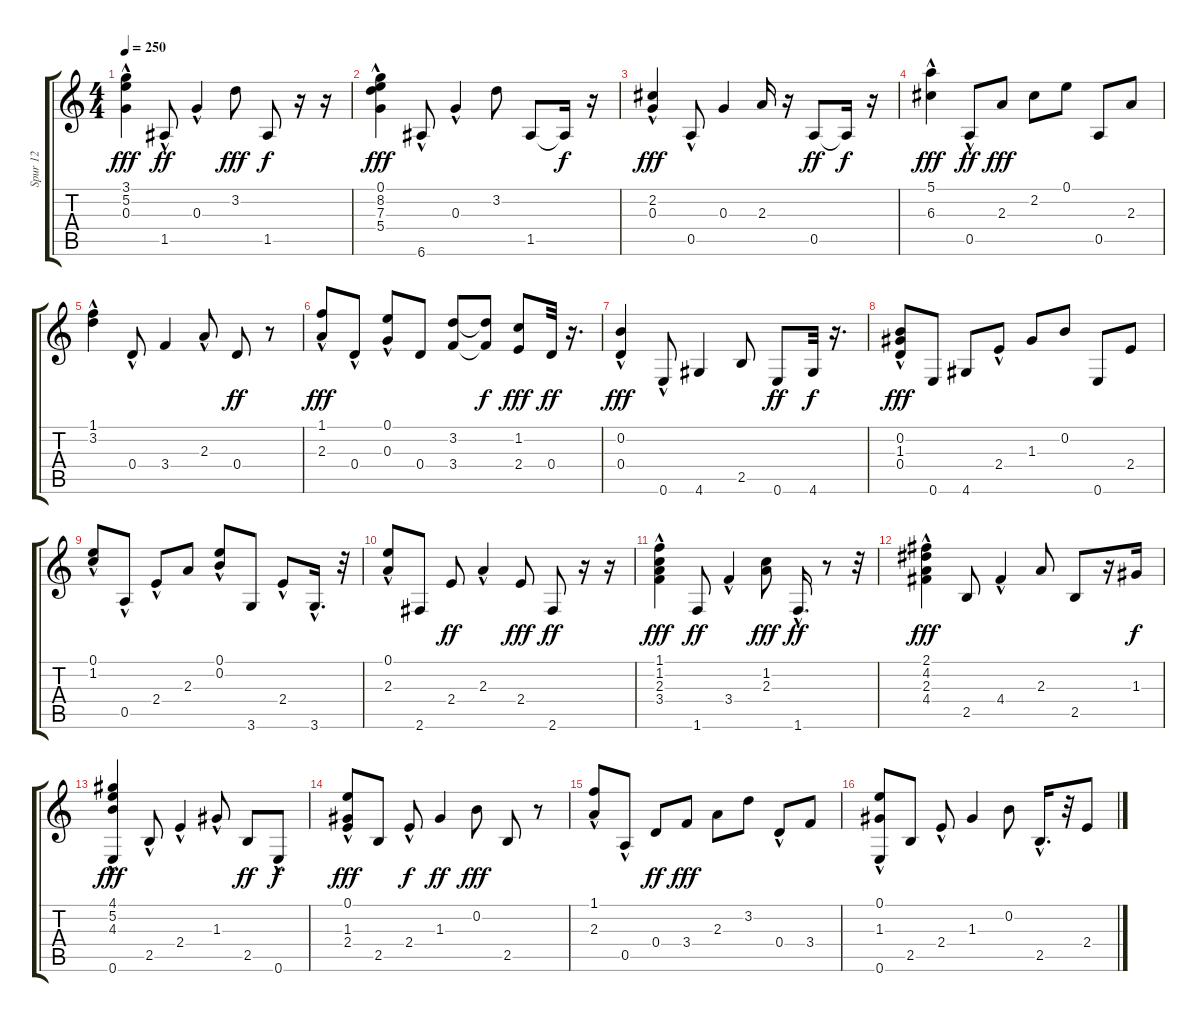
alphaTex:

\track ("Spur 12" "Spur 12") {instrument acousticguitarsteel}
\staff {score tabs}
\tuning (E4 B3 G3 D3 A2 E2) {hide}
\ts (4 4)
\tempo 250
\clef g2
\ks c
(3.1{hac} 5.2{hac} 0.3).4{dy fff} 1.5{hac}.8{dy ff} 0.3{hac}.4 3.2.8{dy fff} 1.5.8{dy f} r.16 r.16 |
(0.1 8.2{hac} 7.3{hac} 5.4).4{dy fff} 6.6{hac}.8 0.3{hac}.4 3.2.8 1.5.8 1.5{t}.16{dy f} r.16 |
(2.2{hac} 0.3).4{dy fff} 0.5{hac}.8 0.3.4 2.3.16 r.16 0.5.8{dy ff} 0.5{t}.16{dy f} r.16 |
(5.1 6.3{hac}).4{dy fff} 0.5{hac}.8{dy ff} 2.3.8{dy fff} 2.2.8 0.1.8 0.5.8 2.3.8 |
(1.1{hac} 3.2{hac}).4 0.4{hac}.8 3.4.4 2.3{hac}.8 0.4.8{dy ff} r.8 |
(1.1 2.3{hac}).8{dy fff} 0.4{hac}.8 (0.1{hac} 0.3).8 0.4.8 (3.2 3.4).8 (3.2{t} 3.4{t}).8{dy f} (1.2 2.4).8{dy fff} 0.4.32{dy ff} r.16{d} |
(0.2{hac} 0.4).4{dy fff} 0.6{hac}.8 4.6.4 2.5.8 0.6.8{dy ff} 4.6.32{dy f} r.16{d} |
(0.2{hac} 1.3{hac} 0.4).8{dy fff} 0.6.8 4.6.8 2.4{hac}.8 1.3.8 0.2.8 0.6.8 2.4.8 |
(0.1{hac} 1.2{hac}).8 0.5{hac}.8 2.4{hac}.8 2.3.8 (0.1{hac} 0.2{hac}).8 3.6.8 2.4{hac}.8 3.6{hac}.16{d} r.32 |
(0.1{hac} 2.3).8 2.6.8 2.4.8{dy ff} 2.3{hac}.4 2.4.8{dy fff} 2.6.8{dy ff} r.16 r.16 |
(1.1 1.2 2.3{hac} 3.4).4{dy fff} 1.6.8{dy ff} 3.4{hac}.4 (1.2 2.3).8{dy fff} 1.6{hac}.16{d dy ff} r.8 r.32 |
(2.1{hac} 4.2{hac} 2.3{hac} 4.4).4{dy fff} 2.5.8 4.4{hac}.4 2.3.8 2.5.8 r.16 1.3.16{dy f} |
(4.1{hac} 5.2{hac} 4.3{hac} 0.6{hac}).4{dy fff} 2.5{hac}.8 2.4{hac}.4 1.3{hac}.8 2.5.8{dy ff} 0.6{hac}.8{dy f} |
(0.1{hac} 1.3 2.4).8{dy fff} 2.5.8 2.4{hac}.8{dy f} 1.3.4{dy ff} 0.2.8{dy fff} 2.5.8 r.8 |
(1.1{hac} 2.3{hac}).8 0.5{hac}.8 0.4.8{dy ff} 3.4.8{dy fff} 2.3.8 3.2.8 0.4{hac}.8 3.4.8 |
(0.1{hac} 1.3 0.6{hac}).8 2.5.8 2.4{hac}.8 1.3.4 0.2.8 2.5{hac}.16{d} r.32 2.4.8
